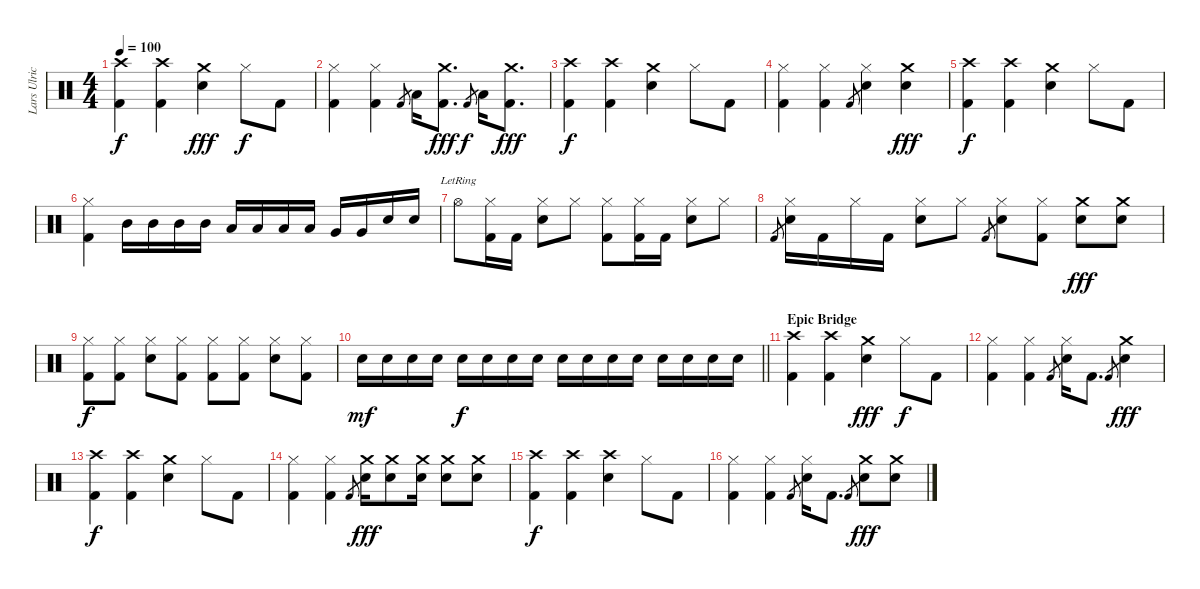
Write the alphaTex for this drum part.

\track ("Lars Ulrich" "Lars Ulric") {instrument percussion}
\staff {score}
\articulation defaults
\ts (4 4)
\tempo 100
\clef neutral
\ks c
("Crash high (hit)" "Kick (hit) 2").4{dy f} ("Crash high (hit)" "Kick (hit) 2").4 ("Crash medium (hit)" "Electric Snare (hit)").4{dy fff} "Hi-Hat (closed)".8{dy f} "Kick (hit) 2".8 |
("Hi-Hat (closed)" "Kick (hit) 2").4 ("Hi-Hat (closed)" "Kick (hit) 2").4 "Kick (hit) 2".8{gr} "Low Tom (hit)".16 ("Crash medium (hit)" "Kick (hit) 2").8{d dy fff} "Kick (hit) 2".8{gr dy f} "Low Tom (hit)".16 ("Crash medium (hit)" "Kick (hit) 2").8{d dy fff} |
("Crash high (hit)" "Kick (hit) 2").4{dy f} ("Crash high (hit)" "Kick (hit) 2").4 ("Crash medium (hit)" "Electric Snare (hit)").4 "Hi-Hat (closed)".8 "Kick (hit) 2".8 |
("Hi-Hat (closed)" "Kick (hit) 2").4 ("Hi-Hat (closed)" "Kick (hit) 2").4 "Kick (hit) 2".8{gr} ("Hi-Hat (closed)" "Electric Snare (hit)").4 ("Crash medium (hit)" "Electric Snare (hit)").4{dy fff} |
("Crash high (hit)" "Kick (hit) 2").4{dy f} ("Crash high (hit)" "Kick (hit) 2").4 ("Crash medium (hit)" "Electric Snare (hit)").4 "Hi-Hat (closed)".8 "Kick (hit) 2".8 |
("Hi-Hat (closed)" "Kick (hit) 2").4 "Mid Tom (hit)".16 "Mid Tom (hit)".16 "Mid Tom (hit)".16 "Mid Tom (hit)".16 "Low Tom (hit)".16 "Low Tom (hit)".16 "Low Tom (hit)".16 "Low Tom (hit)".16 "Very Low Tom (hit)".16 "Very Low Tom (hit)".16 "Electric Snare (hit)".16 "Electric Snare (hit)".16 |
"Hi-Hat (open)"{lr}.8 ("Hi-Hat (closed)" "Kick (hit) 2").16 "Kick (hit) 2".16 ("Hi-Hat (closed)" "Electric Snare (hit)").8 "Hi-Hat (closed)".8 ("Hi-Hat (closed)" "Kick (hit) 2").8 ("Hi-Hat (closed)" "Kick (hit) 2").16 "Kick (hit) 2".16 ("Hi-Hat (closed)" "Electric Snare (hit)").8 "Hi-Hat (closed)".8 |
"Kick (hit) 2".8{gr} ("Hi-Hat (closed)" "Electric Snare (hit)").16 "Kick (hit) 2".16 "Hi-Hat (closed)".16 "Kick (hit) 2".16 ("Hi-Hat (closed)" "Electric Snare (hit)").8 "Hi-Hat (closed)".8 "Kick (hit) 2".8{gr} ("Hi-Hat (closed)" "Electric Snare (hit)").8 ("Hi-Hat (closed)" "Kick (hit) 2").8 ("Crash medium (hit)" "Electric Snare (hit)").8{dy fff} ("Crash medium (hit)" "Electric Snare (hit)").8 |
("Hi-Hat (closed)" "Kick (hit) 2").8{dy f} ("Hi-Hat (closed)" "Kick (hit) 2").8 ("Hi-Hat (closed)" "Electric Snare (hit)").8 ("Hi-Hat (closed)" "Kick (hit) 2").8 ("Hi-Hat (closed)" "Kick (hit) 2").8 ("Hi-Hat (closed)" "Kick (hit) 2").8 ("Hi-Hat (closed)" "Electric Snare (hit)").8 ("Hi-Hat (closed)" "Kick (hit) 2").8 |
\barLineRight lightlight "Electric Snare (hit)".16{dy mf} "Electric Snare (hit)".16 "Electric Snare (hit)".16 "Electric Snare (hit)".16 "Electric Snare (hit)".16{dy f} "Electric Snare (hit)".16 "Electric Snare (hit)".16 "Electric Snare (hit)".16 "Electric Snare (hit)".16 "Electric Snare (hit)".16 "Electric Snare (hit)".16 "Electric Snare (hit)".16 "Electric Snare (hit)".16 "Electric Snare (hit)".16 "Electric Snare (hit)".16 "Electric Snare (hit)".16
|
\section ("" "Epic Bridge")
("Crash high (hit)" "Kick (hit) 2").4 ("Crash high (hit)" "Kick (hit) 2").4 ("Crash medium (hit)" "Electric Snare (hit)").4{dy fff} "Hi-Hat (closed)".8{dy f} "Kick (hit) 2".8 |
("Hi-Hat (closed)" "Kick (hit) 2").4 ("Hi-Hat (closed)" "Kick (hit) 2").4 "Kick (hit) 2".8{gr} ("Hi-Hat (closed)" "Electric Snare (hit)").16 "Kick (hit) 2".8{d} "Kick (hit) 2".8{gr} ("Crash medium (hit)" "Electric Snare (hit)").4{dy fff} |
("Crash high (hit)" "Kick (hit) 2").4{dy f} ("Crash high (hit)" "Kick (hit) 2").4 ("Crash medium (hit)" "Electric Snare (hit)").4 "Hi-Hat (closed)".8 "Kick (hit) 2".8 |
("Hi-Hat (closed)" "Kick (hit) 2").4 ("Hi-Hat (closed)" "Kick (hit) 2").4 "Kick (hit) 2".8{gr} ("Crash medium (hit)" "Electric Snare (hit)").16{dy fff} ("Crash medium (hit)" "Electric Snare (hit)").8 ("Crash medium (hit)" "Electric Snare (hit)").16 ("Crash medium (hit)" "Electric Snare (hit)").8 ("Crash medium (hit)" "Electric Snare (hit)").8 |
("Crash high (hit)" "Kick (hit) 2").4{dy f} ("Crash high (hit)" "Kick (hit) 2").4 ("Crash high (hit)" "Electric Snare (hit)").4 "Hi-Hat (closed)".8 "Kick (hit) 2".8 |
("Hi-Hat (closed)" "Kick (hit) 2").4 ("Hi-Hat (closed)" "Kick (hit) 2").4 "Kick (hit) 2".8{gr} ("Hi-Hat (closed)" "Electric Snare (hit)").16 "Kick (hit) 2".8{d} "Kick (hit) 2".8{gr} ("Crash medium (hit)" "Electric Snare (hit)").8{dy fff} ("Crash medium (hit)" "Electric Snare (hit)").8
